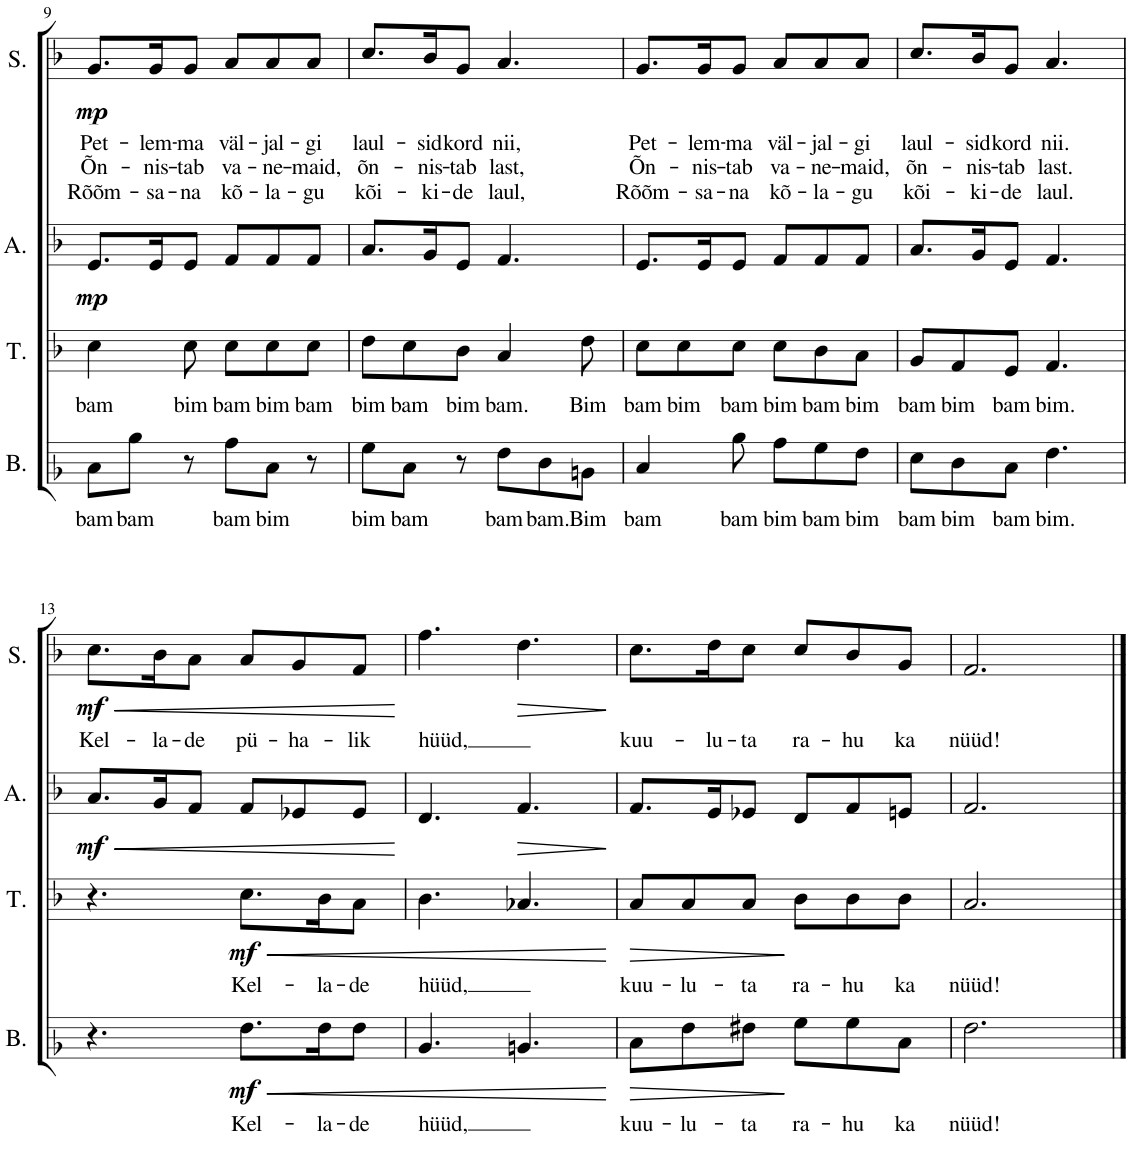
**kern	**text	**dynam	**kern	**text	**dynam	**kern	**dynam	**kern	**text	**text	**text	**dynam
*part4	*part4	*part4	*part3	*part3	*part3	*part2	*part2	*part1	*part1	*part1	*part1	*part1
*staff4	*staff4	*staff4	*staff3	*staff3	*staff3	*staff2	*staff2	*staff1	*staff1	*staff1	*staff1	*staff1
*I"B.	*	*	*I"T.	*	*	*I"A.	*	*I"S.	*	*	*	*
*I'B.	*	*	*I'T.	*	*	*I'A.	*	*I'S.	*	*	*	*
!!LO:PB:g=z
*clefF4	*	*	*clefGv2	*	*	*clefG2	*	*clefG2	*	*	*	*
*k[b-]	*	*	*k[b-]	*	*	*k[b-]	*	*k[b-]	*	*	*	*
*M6/8	*	*	*M6/8	*	*	*M6/8	*	*M6/8	*	*	*	*
=9	=9	=9	=9	=9	=9	=9	=9	=9	=9	=9	=9	=9
!	!LO:LY:b	!	!	!LO:LY:b	!	!	!LO:DY:b	!	!LO:LY:b	!LO:LY:b	!LO:LY:b	!LO:DY:b
8C\L	bam	.	4c\	bam	.	8.e/L	mp	8.g/L	Pet-	Õn-	Rõõm-	mp
!	!LO:LY:b	!	!	!	!	!	!	!	!	!	!	!
8B-\J	bam	.	.	.	.	.	.	.	.	.	.	.
!	!	!	!	!	!	!	!	!	!LO:LY:b	!LO:LY:b	!LO:LY:b	!
.	.	.	.	.	.	16e/K	.	16g/K	-lem-	-nis-	-sa-	.
!	!	!	!	!LO:LY:b	!	!	!	!	!LO:LY:b	!LO:LY:b	!LO:LY:b	!
8r	.	.	8c\	bim	.	8e/J	.	8g/J	-ma	-tab	-na	.
!	!LO:LY:b	!	!	!LO:LY:b	!	!	!	!	!LO:LY:b	!LO:LY:b	!LO:LY:b	!
8A\L	bam	.	8c\L	bam	.	8f/L	.	8a/L	väl-	va-	kõ-	.
!	!LO:LY:b	!	!	!LO:LY:b	!	!	!	!	!LO:LY:b	!LO:LY:b	!LO:LY:b	!
8C\J	bim	.	8c\	bim	.	8f/	.	8a/	-jal-	-ne-	-la-	.
!	!	!	!	!LO:LY:b	!	!	!	!	!LO:LY:b	!LO:LY:b	!LO:LY:b	!
8r	.	.	8c\J	bam	.	8f/J	.	8a/J	-gi	-maid,	-gu	.
=10	=10	=10	=10	=10	=10	=10	=10	=10	=10	=10	=10	=10
!	!LO:LY:b	!	!	!LO:LY:b	!	!	!	!	!LO:LY:b	!LO:LY:b	!LO:LY:b	!
8G\L	bim	.	8d\L	bim	.	8.a/L	.	8.cc/L	laul-	õn-	kõi-	.
!	!LO:LY:b	!	!	!LO:LY:b	!	!	!	!	!	!	!	!
8C\J	bam	.	8c\	bam	.	.	.	.	.	.	.	.
!	!	!	!	!	!	!	!	!	!LO:LY:b	!LO:LY:b	!LO:LY:b	!
.	.	.	.	.	.	16g/K	.	16b-/K	-sid	-nis-	-ki-	.
!	!	!	!	!LO:LY:b	!	!	!	!	!LO:LY:b	!LO:LY:b	!LO:LY:b	!
8r	.	.	8B-\J	bim	.	8e/J	.	8g/J	kord	-tab	-de	.
!	!LO:LY:b	!	!	!LO:LY:b	!	!	!	!	!LO:LY:b	!LO:LY:b	!LO:LY:b	!
8F\L	bam	.	4A/	bam.	.	4.f/	.	4.a/	nii,	last,	laul,	.
!	!LO:LY:b	!	!	!	!	!	!	!	!	!	!	!
8D\	bam.	.	.	.	.	.	.	.	.	.	.	.
!	!LO:LY:b	!	!	!LO:LY:b	!	!	!	!	!	!	!	!
8BBn\J	Bim	.	8d\	Bim	.	.	.	.	.	.	.	.
=11	=11	=11	=11	=11	=11	=11	=11	=11	=11	=11	=11	=11
!	!LO:LY:b	!	!	!LO:LY:b	!	!	!	!	!LO:LY:b	!LO:LY:b	!LO:LY:b	!
4C/	bam	.	8c\L	bam	.	8.e/L	.	8.g/L	Pet-	Õn-	Rõõm-	.
!	!	!	!	!LO:LY:b	!	!	!	!	!	!	!	!
.	.	.	8c\	bim	.	.	.	.	.	.	.	.
!	!	!	!	!	!	!	!	!	!LO:LY:b	!LO:LY:b	!LO:LY:b	!
.	.	.	.	.	.	16e/K	.	16g/K	-lem-	-nis-	-sa-	.
!	!LO:LY:b	!	!	!LO:LY:b	!	!	!	!	!LO:LY:b	!LO:LY:b	!LO:LY:b	!
8B-\	bam	.	8c\J	bam	.	8e/J	.	8g/J	-ma	-tab	-na	.
!	!LO:LY:b	!	!	!LO:LY:b	!	!	!	!	!LO:LY:b	!LO:LY:b	!LO:LY:b	!
8A\L	bim	.	8c\L	bim	.	8f/L	.	8a/L	väl-	va-	kõ-	.
!	!LO:LY:b	!	!	!LO:LY:b	!	!	!	!	!LO:LY:b	!LO:LY:b	!LO:LY:b	!
8G\	bam	.	8B-\	bam	.	8f/	.	8a/	-jal-	-ne-	-la-	.
!	!LO:LY:b	!	!	!LO:LY:b	!	!	!	!	!LO:LY:b	!LO:LY:b	!LO:LY:b	!
8F\J	bim	.	8A\J	bim	.	8f/J	.	8a/J	-gi	-maid,	-gu	.
=12	=12	=12	=12	=12	=12	=12	=12	=12	=12	=12	=12	=12
!	!LO:LY:b	!	!	!LO:LY:b	!	!	!	!	!LO:LY:b	!LO:LY:b	!LO:LY:b	!
8E\L	bam	.	8G/L	bam	.	8.a/L	.	8.cc/L	laul-	õn-	kõi-	.
!	!LO:LY:b	!	!	!LO:LY:b	!	!	!	!	!	!	!	!
8D\	bim	.	8F/	bim	.	.	.	.	.	.	.	.
!	!	!	!	!	!	!	!	!	!LO:LY:b	!LO:LY:b	!LO:LY:b	!
.	.	.	.	.	.	16g/K	.	16b-/K	-sid	-nis-	-ki-	.
!	!LO:LY:b	!	!	!LO:LY:b	!	!	!	!	!LO:LY:b	!LO:LY:b	!LO:LY:b	!
8C\J	bam	.	8E/J	bam	.	8e/J	.	8g/J	kord	-tab	-de	.
!	!LO:LY:b	!	!	!LO:LY:b	!	!	!	!	!LO:LY:b	!LO:LY:b	!LO:LY:b	!
4.F\	bim.	.	4.F/	bim.	.	4.f/	.	4.a/	nii.	last.	laul.	.
!!LO:LB:g=z
=13	=13	=13	=13	=13	=13	=13	=13	=13	=13	=13	=13	=13
!	!	!	!	!	!	!	!LO:HP:b	!	!LO:LY:b	!	!	!LO:HP:b
!	!	!	!	!	!	!	!LO:DY:n=1:b	!	!	!	!	!LO:DY:n=1:b
4.r	.	.	4.r	.	.	8.a/L	< mf	8.cc\L	Kel-	.	.	< mf
!	!	!	!	!	!	!	!	!	!LO:LY:b	!	!	!
.	.	.	.	.	.	16g/K	.	16b-\K	-la-	.	.	.
!	!	!	!	!	!	!	!	!	!LO:LY:b	!	!	!
.	.	.	.	.	.	8f/J	.	8a\J	-de	.	.	.
!	!LO:LY:b	!LO:HP:b	!	!LO:LY:b	!LO:HP:b	!	!	!	!LO:LY:b	!	!	!
!	!	!LO:DY:n=1:b	!	!	!LO:DY:n=1:b	!	!	!	!	!	!	!
8.F\L	Kel-	< mf	8.c\L	Kel-	< mf	8f/L	.	8a/L	pü-	.	.	.
!	!	!	!	!	!	!	!	!	!LO:LY:b	!	!	!
.	.	.	.	.	.	8e-X/	.	8g/	-ha-	.	.	.
!	!LO:LY:b	!	!	!LO:LY:b	!	!	!	!	!	!	!	!
16F\K	-la-	.	16B-\K	-la-	.	.	.	.	.	.	.	.
!	!LO:LY:b	!	!	!LO:LY:b	!	!	!	!	!LO:LY:b	!	!	!
8F\J	-de	.	8A\J	-de	.	8e-/J	.	8f/J	-lik	.	.	.
.	.	.	.	.	.	.	[	.	.	.	.	[
=14	=14	=14	=14	=14	=14	=14	=14	=14	=14	=14	=14	=14
!	!LO:LY:b	!	!	!LO:LY:b	!	!	!	!	!LO:LY:b	!	!	!
4.BB-/	hüüd,	.	4.B-\	hüüd,	.	4.d/	.	4.ff\	hüüd,	.	.	.
!	!	!	!	!	!	!	!LO:HP:b	!	!	!	!	!LO:HP:b
4.BBn/	.	.	4.A-X/	.	.	4.f/	>	4.dd\	.	.	.	>
.	.	[	.	.	[	.	]	.	.	.	.	]
=15	=15	=15	=15	=15	=15	=15	=15	=15	=15	=15	=15	=15
!	!LO:LY:b	!LO:HP:b	!	!LO:LY:b	!LO:HP:b	!	!	!	!LO:LY:b	!	!	!
8C\L	kuu-	>	8A/L	kuu-	>	8.f/L	.	8.cc\L	kuu-	.	.	.
!	!LO:LY:b	!	!	!LO:LY:b	!	!	!	!	!	!	!	!
8F\	-lu-	.	8A/	-lu-	.	.	.	.	.	.	.	.
!	!	!	!	!	!	!	!	!	!LO:LY:b	!	!	!
.	.	.	.	.	.	16e/K	.	16dd\K	-lu-	.	.	.
!	!LO:LY:b	!	!	!LO:LY:b	!	!	!	!	!LO:LY:b	!	!	!
8F#X\J	-ta	.	8A/J	-ta	.	8e-X/J	.	8cc\J	-ta	.	.	.
!	!LO:LY:b	!	!	!LO:LY:b	!	!	!	!	!LO:LY:b	!	!	!
8G\L	ra-	]	8B-\L	ra-	]	8d/L	.	8cc/L	ra-	.	.	.
!	!LO:LY:b	!	!	!LO:LY:b	!	!	!	!	!LO:LY:b	!	!	!
8G\	-hu	.	8B-\	-hu	.	8f/	.	8b-/	-hu	.	.	.
!	!LO:LY:b	!	!	!LO:LY:b	!	!	!	!	!LO:LY:b	!	!	!
8C\J	ka	.	8B-\J	ka	.	8en/J	.	8g/J	ka	.	.	.
=16	=16	=16	=16	=16	=16	=16	=16	=16	=16	=16	=16	=16
!	!LO:LY:b	!	!	!LO:LY:b	!	!	!	!	!LO:LY:b	!	!	!
2.F\	nüüd!	.	2.A/	nüüd!	.	2.f/	.	2.f/	nüüd!	.	.	.
==	==	==	==	==	==	==	==	==	==	==	==	==
*-	*-	*-	*-	*-	*-	*-	*-	*-	*-	*-	*-	*-
